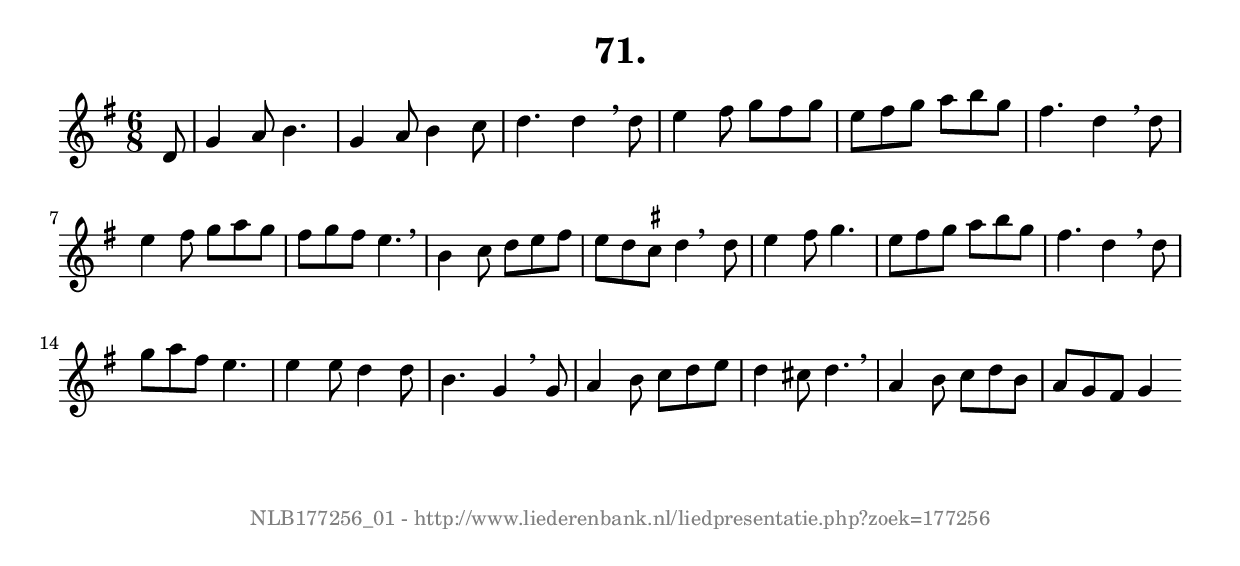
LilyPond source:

%
% produced by wce2krn 1.64 (7 June 2014)
%
\version"2.16"
#(append! paper-alist '(("long" . (cons (* 210 mm) (* 2000 mm)))))
#(set-default-paper-size "long")
sb = {\breathe}
mBreak = {\breathe }
bBreak = {\breathe }
x = {\once\override NoteHead #'style = #'cross }
gl=\glissando
itime={\override Staff.TimeSignature #'stencil = ##f }
ficta = {\once\set suggestAccidentals = ##t}
fine = {\once\override Score.RehearsalMark #'self-alignment-X = #1 \mark \markup {\italic{Fine}}}
dc = {\once\override Score.RehearsalMark #'self-alignment-X = #1 \mark \markup {\italic{D.C.}}}
dcf = {\once\override Score.RehearsalMark #'self-alignment-X = #1 \mark \markup {\italic{D.C. al Fine}}}
dcc = {\once\override Score.RehearsalMark #'self-alignment-X = #1 \mark \markup {\italic{D.C. al Coda}}}
ds = {\once\override Score.RehearsalMark #'self-alignment-X = #1 \mark \markup {\italic{D.S.}}}
dsf = {\once\override Score.RehearsalMark #'self-alignment-X = #1 \mark \markup {\italic{D.S. al Fine}}}
dsc = {\once\override Score.RehearsalMark #'self-alignment-X = #1 \mark \markup {\italic{D.S. al Coda}}}
pv = {\set Score.repeatCommands = #'((volta "1"))}
sv = {\set Score.repeatCommands = #'((volta "2"))}
tv = {\set Score.repeatCommands = #'((volta "3"))}
qv = {\set Score.repeatCommands = #'((volta "4"))}
xv = {\set Score.repeatCommands = #'((volta #f))}
\header{ tagline = ""
title = "71."
}
\score {{
\key g \major
\relative g'
{
\set melismaBusyProperties = #'()
\partial 32*4
\time 6/8
\tempo 4=120
\override Score.MetronomeMark #'transparent = ##t
\override Score.RehearsalMark #'break-visibility = #(vector #t #t #f)
d8 g4 a8 b4. g4 a8 b4 c8 d4. d4 \sb d8 e4 fis8 g fis g e fis g a b g fis4. d4 \sb d8 e4 fis8 g a g fis g fis e4. \sb b4 c8 d e fis e d \ficta cis d4 \bar ":|:" \bBreak
d8 e4 fis8 g4. e8 fis g a b g fis4. d4 \sb d8 g a fis e4. e4 e8 d4 d8 b4. g4 \sb g8 a4 b8 c d e d4 cis8 d4. \sb a4 b8 c d b a g fis g4 \bar ":|"
 }}
 \midi { }
 \layout {
            indent = 0.0\cm
}
}
\markup { \vspace #0 } \markup { \with-color #grey \fill-line { \center-column { \smaller "NLB177256_01 - http://www.liederenbank.nl/liedpresentatie.php?zoek=177256" } } }
